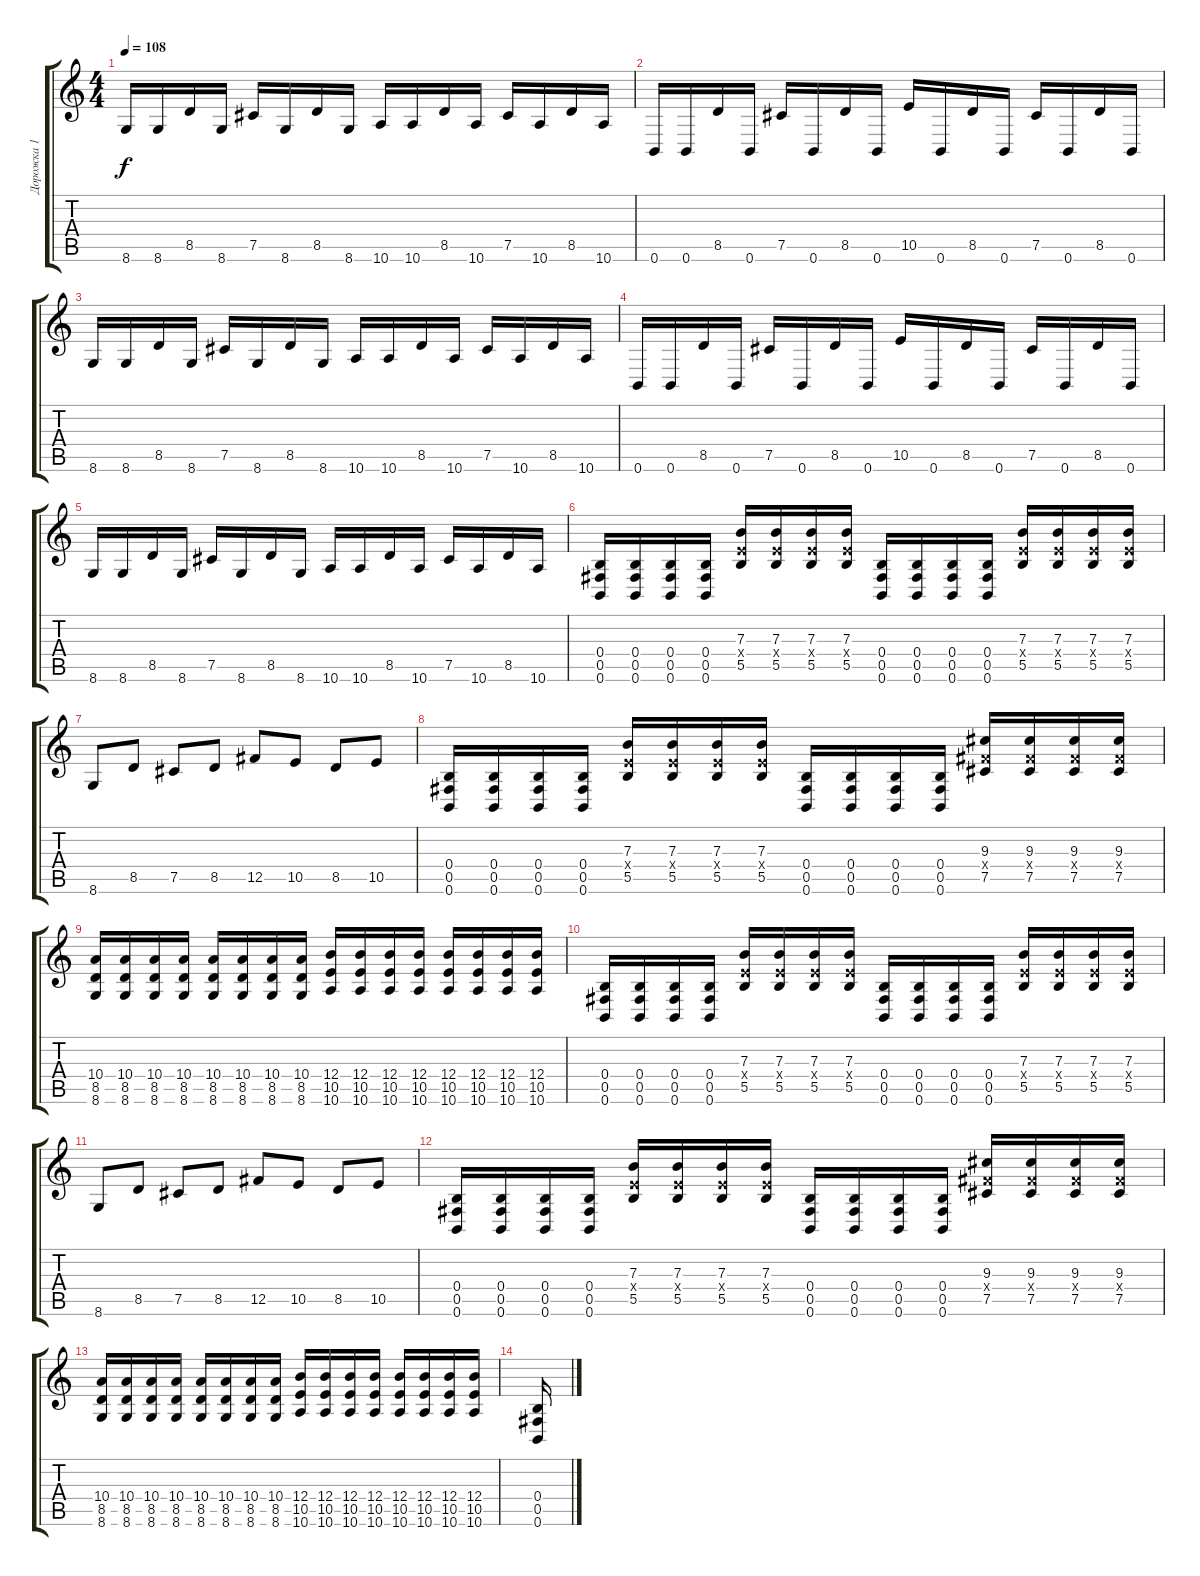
\track ("Дорожка 1" "Дорожка 1") {instrument distortionguitar}
\staff {score tabs}
\tuning (Db4 Ab3 E3 B2 Gb2 B1) {hide}
\ts (4 4)
\tempo 108
\clef g2
\ks c
8.6.16{dy f} 8.6.16 8.5.16 8.6.16 7.5.16 8.6.16 8.5.16 8.6.16 10.6.16 10.6.16 8.5.16 10.6.16 7.5.16 10.6.16 8.5.16 10.6.16 |
0.6.16 0.6.16 8.5.16 0.6.16 7.5.16 0.6.16 8.5.16 0.6.16 10.5.16 0.6.16 8.5.16 0.6.16 7.5.16 0.6.16 8.5.16 0.6.16 |
8.6.16 8.6.16 8.5.16 8.6.16 7.5.16 8.6.16 8.5.16 8.6.16 10.6.16 10.6.16 8.5.16 10.6.16 7.5.16 10.6.16 8.5.16 10.6.16 |
0.6.16 0.6.16 8.5.16 0.6.16 7.5.16 0.6.16 8.5.16 0.6.16 10.5.16 0.6.16 8.5.16 0.6.16 7.5.16 0.6.16 8.5.16 0.6.16 |
8.6.16 8.6.16 8.5.16 8.6.16 7.5.16 8.6.16 8.5.16 8.6.16 10.6.16 10.6.16 8.5.16 10.6.16 7.5.16 10.6.16 8.5.16 10.6.16 |
(0.4 0.5 0.6).16 (0.4 0.5 0.6).16 (0.4 0.5 0.6).16 (0.4 0.5 0.6).16 (7.3 5.4{x} 5.5).16 (7.3 5.4{x} 5.5).16 (7.3 5.4{x} 5.5).16 (7.3 5.4{x} 5.5).16 (0.4 0.5 0.6).16 (0.4 0.5 0.6).16 (0.4 0.5 0.6).16 (0.4 0.5 0.6).16 (7.3 5.4{x} 5.5).16 (7.3 5.4{x} 5.5).16 (7.3 5.4{x} 5.5).16 (7.3 5.4{x} 5.5).16 |
8.6.8 8.5.8 7.5.8 8.5.8 12.5.8 10.5.8 8.5.8 10.5.8 |
(0.4 0.5 0.6).16 (0.4 0.5 0.6).16 (0.4 0.5 0.6).16 (0.4 0.5 0.6).16 (7.3 5.4{x} 5.5).16 (7.3 5.4{x} 5.5).16 (7.3 5.4{x} 5.5).16 (7.3 5.4{x} 5.5).16 (0.4 0.5 0.6).16 (0.4 0.5 0.6).16 (0.4 0.5 0.6).16 (0.4 0.5 0.6).16 (9.3 7.4{x} 7.5).16 (9.3 7.4{x} 7.5).16 (9.3 7.4{x} 7.5).16 (9.3 7.4{x} 7.5).16 |
(10.4 8.5 8.6).16 (10.4 8.5 8.6).16 (10.4 8.5 8.6).16 (10.4 8.5 8.6).16 (10.4 8.5 8.6).16 (10.4 8.5 8.6).16 (10.4 8.5 8.6).16 (10.4 8.5 8.6).16 (12.4 10.5 10.6).16 (12.4 10.5 10.6).16 (12.4 10.5 10.6).16 (12.4 10.5 10.6).16 (12.4 10.5 10.6).16 (12.4 10.5 10.6).16 (12.4 10.5 10.6).16 (12.4 10.5 10.6).16 |
(0.4 0.5 0.6).16 (0.4 0.5 0.6).16 (0.4 0.5 0.6).16 (0.4 0.5 0.6).16 (7.3 5.4{x} 5.5).16 (7.3 5.4{x} 5.5).16 (7.3 5.4{x} 5.5).16 (7.3 5.4{x} 5.5).16 (0.4 0.5 0.6).16 (0.4 0.5 0.6).16 (0.4 0.5 0.6).16 (0.4 0.5 0.6).16 (7.3 5.4{x} 5.5).16 (7.3 5.4{x} 5.5).16 (7.3 5.4{x} 5.5).16 (7.3 5.4{x} 5.5).16 |
8.6.8 8.5.8 7.5.8 8.5.8 12.5.8 10.5.8 8.5.8 10.5.8 |
(0.4 0.5 0.6).16 (0.4 0.5 0.6).16 (0.4 0.5 0.6).16 (0.4 0.5 0.6).16 (7.3 5.4{x} 5.5).16 (7.3 5.4{x} 5.5).16 (7.3 5.4{x} 5.5).16 (7.3 5.4{x} 5.5).16 (0.4 0.5 0.6).16 (0.4 0.5 0.6).16 (0.4 0.5 0.6).16 (0.4 0.5 0.6).16 (9.3 7.4{x} 7.5).16 (9.3 7.4{x} 7.5).16 (9.3 7.4{x} 7.5).16 (9.3 7.4{x} 7.5).16 |
(10.4 8.5 8.6).16 (10.4 8.5 8.6).16 (10.4 8.5 8.6).16 (10.4 8.5 8.6).16 (10.4 8.5 8.6).16 (10.4 8.5 8.6).16 (10.4 8.5 8.6).16 (10.4 8.5 8.6).16 (12.4 10.5 10.6).16 (12.4 10.5 10.6).16 (12.4 10.5 10.6).16 (12.4 10.5 10.6).16 (12.4 10.5 10.6).16 (12.4 10.5 10.6).16 (12.4 10.5 10.6).16 (12.4 10.5 10.6).16 |
(0.4 0.5 0.6).16
